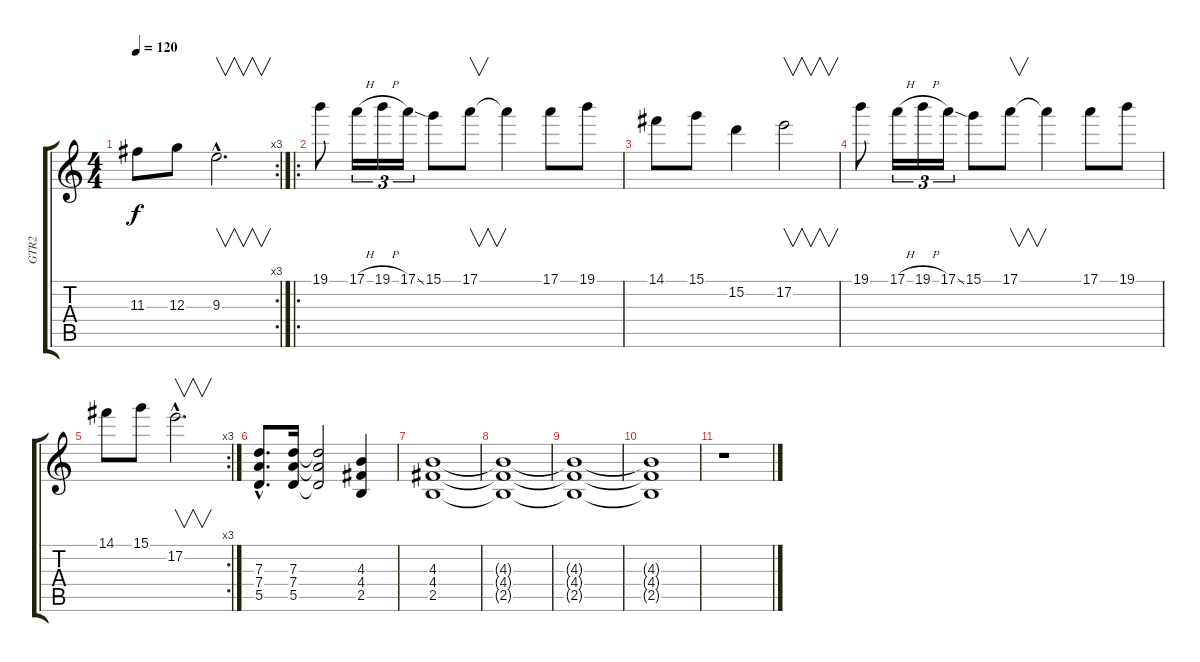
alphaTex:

\track ("GTR2" "GTR2") {instrument distortionguitar}
\staff {score tabs}
\tuning (E4 B3 G3 D3 A2 E2) {hide}
\rc 3
\ts (4 4)
\tempo 120
\clef g2
\ks c
11.3.8{dy f} 12.3.8 9.3{hac}.2{v d} |
\ro
19.1.8 17.1{h}.16{tu (3 2)} 19.1{h}.16{tu (3 2)} 17.1{ss}.16{tu (3 2)} 15.1.8 17.1.8{v} 17.1{t}.4 17.1.8 19.1.8 |
14.1.8 15.1.8 15.2.4 17.2.2{v} |
19.1.8 17.1{h}.16{tu (3 2)} 19.1{h}.16{tu (3 2)} 17.1{ss}.16{tu (3 2)} 15.1.8 17.1.8{v} 17.1{t}.4 17.1.8 19.1.8 |
\rc 3
14.1.8 15.1.8 17.2{hac}.2{v d} |
(7.3{hac} 7.4{hac} 5.5{hac}).8{d} (7.3 7.4 5.5).16 (7.3{t} 7.4{t} 5.5{t}).2 (4.3 4.4 2.5).4 |
(4.3 4.4 2.5).1 |
(4.3{t} 4.4{t} 2.5{t}).1 |
(4.3{t} 4.4{t} 2.5{t}).1 |
(4.3{t} 4.4{t} 2.5{t}).1 |
r.1
